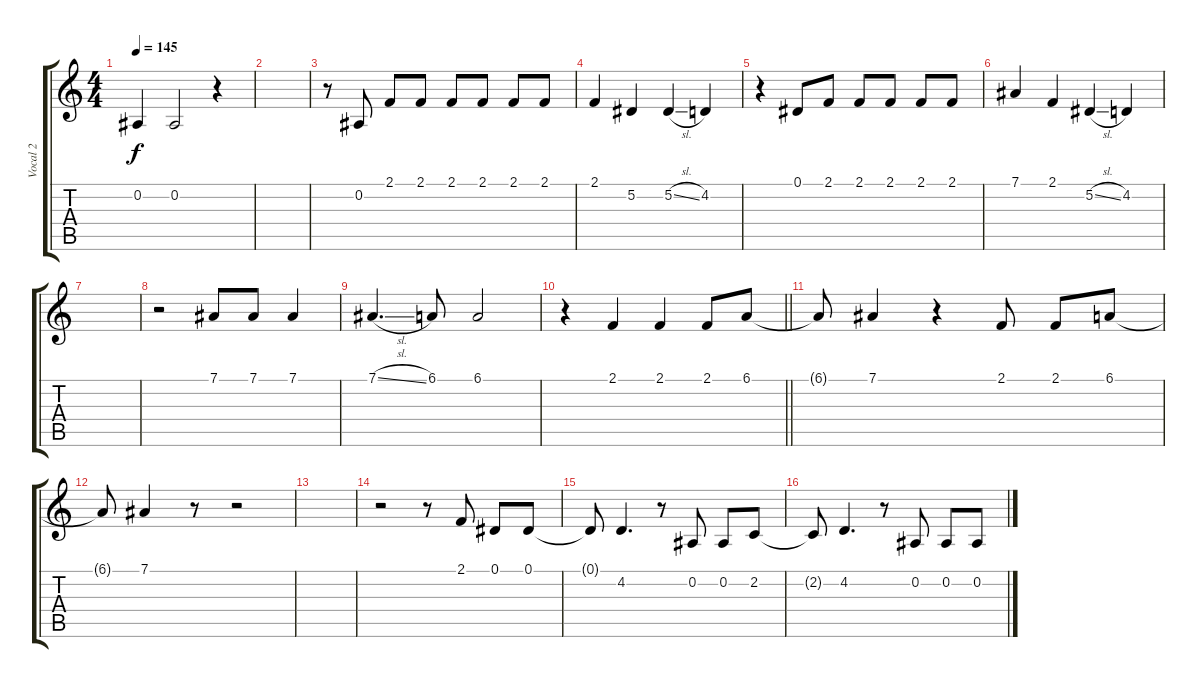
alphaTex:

\track ("Vocal 2" "Vocal 2") {instrument violin}
\staff {score tabs}
\tuning (Eb4 Bb3 Gb3 Db3 Ab2 Eb2) {hide}
\ts (4 4)
\tempo 145
\clef g2
\ks c
0.2{t}.4{dy f} 0.2.2 r.4 |
|
r.8 0.2.8 2.1.8 2.1.8 2.1.8 2.1.8 2.1.8 2.1.8 |
2.1.4 5.2.4 5.2{sl}.4 4.2.4 |
r.4 0.1.8 2.1.8 2.1.8 2.1.8 2.1.8 2.1.8 |
7.1.4 2.1.4 5.2{sl}.4 4.2.4 |
|
r.2 7.1.8 7.1.8 7.1.4 |
7.1{sl}.4{d} 6.1.8 6.1.2 |
\barLineRight lightlight
r.4 2.1.4 2.1.4 2.1.8 6.1.8 |
6.1{t}.8 7.1.4 r.4 2.1.8 2.1.8 6.1.8 |
6.1{t}.8 7.1.4 r.8 r.2 |
|
r.2 r.8 2.1.8 0.1.8 0.1.8 |
0.1{t}.8 4.2.4{d} r.8 0.2.8 0.2.8 2.2.8 |
2.2{t}.8 4.2.4{d} r.8 0.2.8 0.2.8 0.2.8
